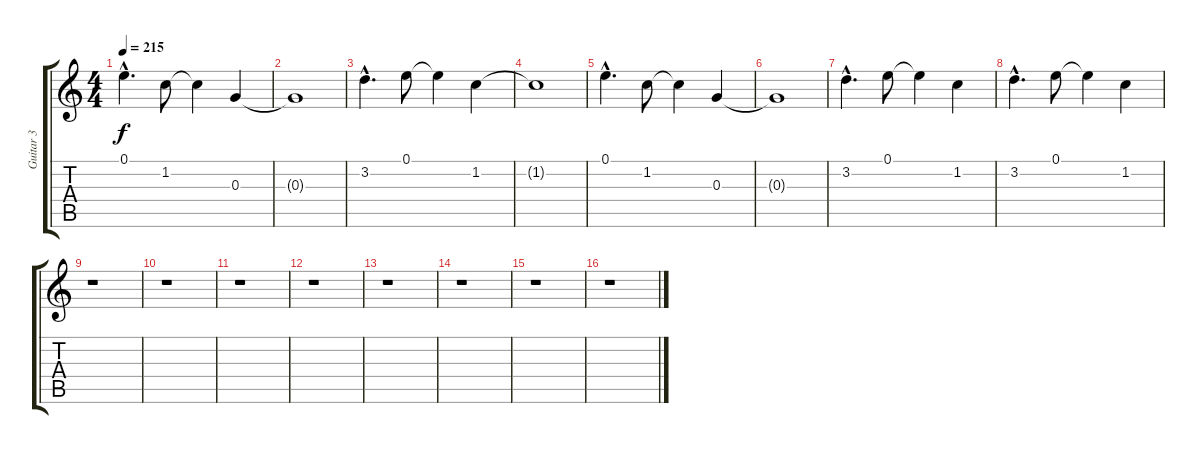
\track ("Guitar 3" "Guitar 3") {instrument acousticguitarsteel}
\staff {score tabs}
\tuning (E4 B3 G3 D3 A2 E2) {hide}
\ts (4 4)
\tempo 215
\clef g2
\ks c
0.1{hac}.4{d dy f} 1.2.8 1.2{t}.4 0.3.4 |
0.3{t}.1 |
3.2{hac}.4{d} 0.1.8 0.1{t}.4 1.2.4 |
1.2{t}.1 |
0.1{hac}.4{d} 1.2.8 1.2{t}.4 0.3.4 |
0.3{t}.1 |
3.2{hac}.4{d} 0.1.8 0.1{t}.4 1.2.4 |
3.2{hac}.4{d} 0.1.8 0.1{t}.4 1.2.4 |
r.1 |
r.1 |
r.1 |
r.1 |
r.1 |
r.1 |
r.1 |
r.1
